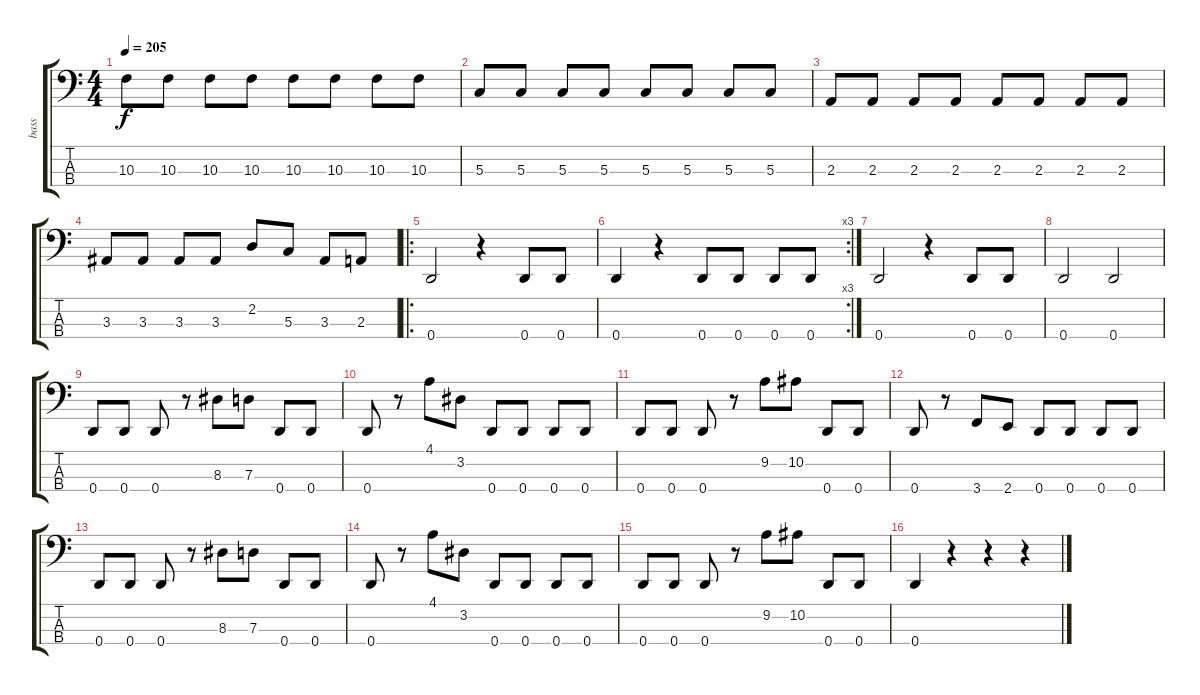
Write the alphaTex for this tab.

\track ("bass" "bass") {instrument electricbassfinger}
\staff {score tabs}
\tuning (F2 C2 G1 D1) {hide}
\ts (4 4)
\tempo 205
\clef f4
\ks c
10.3.8{dy f} 10.3.8 10.3.8 10.3.8 10.3.8 10.3.8 10.3.8 10.3.8 |
5.3.8 5.3.8 5.3.8 5.3.8 5.3.8 5.3.8 5.3.8 5.3.8 |
2.3.8 2.3.8 2.3.8 2.3.8 2.3.8 2.3.8 2.3.8 2.3.8 |
3.3.8 3.3.8 3.3.8 3.3.8 2.2.8 5.3.8 3.3.8 2.3.8 |
\ro
0.4.2 r.4 0.4.8 0.4.8 |
\rc 3
0.4.4 r.4 0.4.8 0.4.8 0.4.8 0.4.8 |
0.4.2 r.4 0.4.8 0.4.8 |
0.4.2 0.4.2 |
0.4.8 0.4.8 0.4.8 r.8 8.3.8 7.3.8 0.4.8 0.4.8 |
0.4.8 r.8 4.1.8 3.2.8 0.4.8 0.4.8 0.4.8 0.4.8 |
0.4.8 0.4.8 0.4.8 r.8 9.2.8 10.2.8 0.4.8 0.4.8 |
0.4.8 r.8 3.4.8 2.4.8 0.4.8 0.4.8 0.4.8 0.4.8 |
0.4.8 0.4.8 0.4.8 r.8 8.3.8 7.3.8 0.4.8 0.4.8 |
0.4.8 r.8 4.1.8 3.2.8 0.4.8 0.4.8 0.4.8 0.4.8 |
0.4.8 0.4.8 0.4.8 r.8 9.2.8 10.2.8 0.4.8 0.4.8 |
0.4.4 r.4 r.4 r.4
